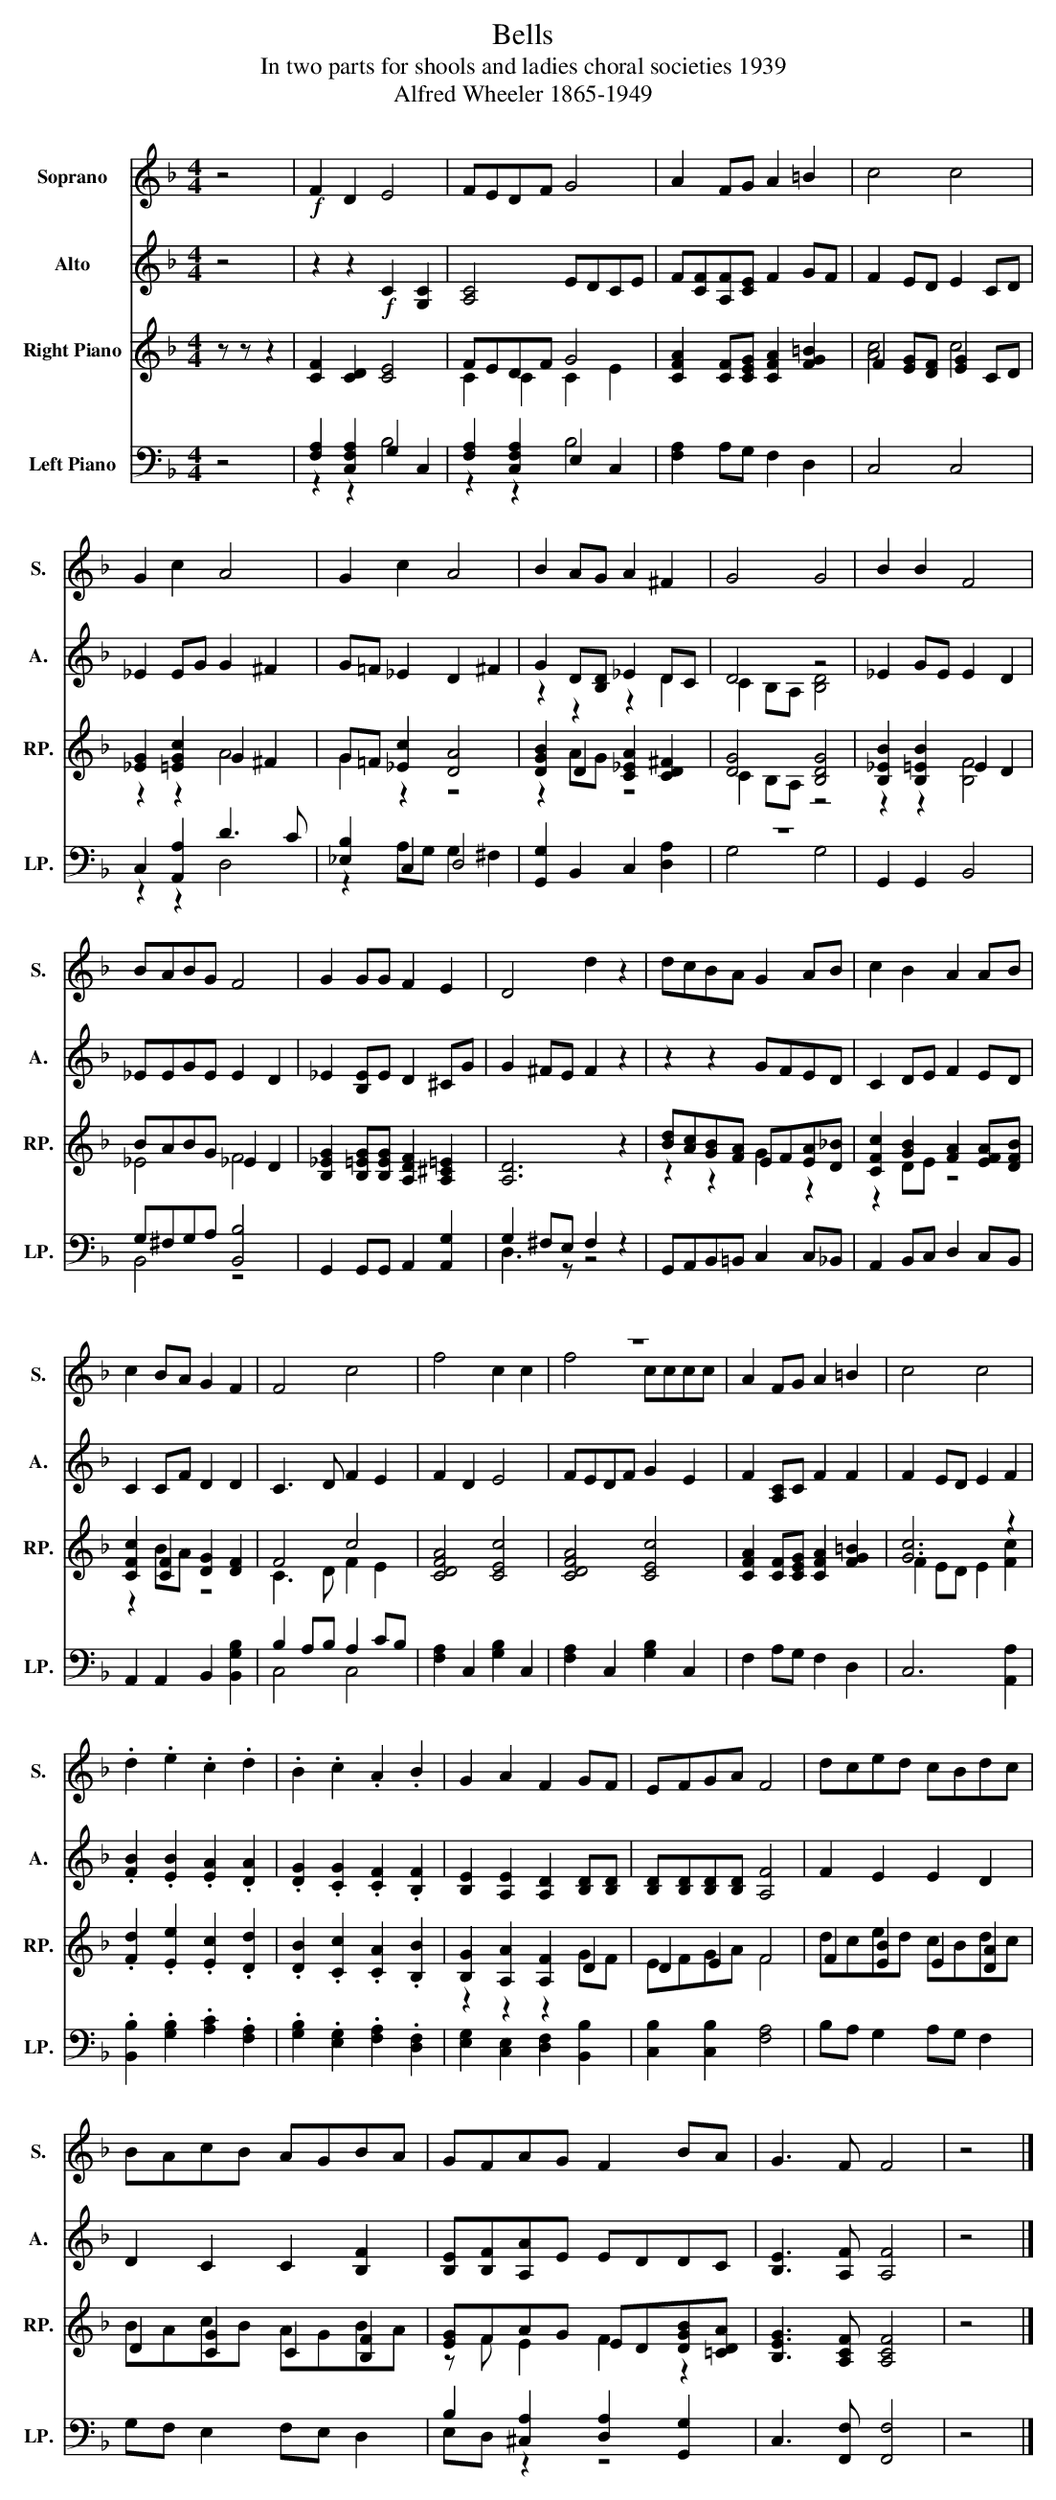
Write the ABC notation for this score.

X:1
T:Bells
T:In two parts for shools and ladies choral societies 1939
T:Alfred Wheeler 1865-1949
%%score ( 1 2 ) ( 3 4 ) ( 5 6 ) ( 7 8 )
L:1/4
M:4/4
K:F
V:1 treble nm="Soprano" snm="S."
V:2 treble
V:3 treble nm="Alto" snm="A."
V:4 treble
V:5 treble nm="Right Piano" snm="RP."
V:6 treble
V:7 bass nm="Left Piano" snm="LP."
V:8 bass
V:1
z2 |!f! F D E2 | F/E/D/F/ G2 | A F/G/ A =B | c2 c2 |$ G c A2 | G c A2 | B A/G/ A ^F | G2 G2 |
B B F2 |$ B/A/B/G/ F2 | G G/G/ F E | D2 d z | d/c/B/A/ G A/B/ | c B A A/B/ |$ c B/A/ G F | F2 c2 |
f2 c c | z4 | A F/G/ A =B | c2 c2 |$ .d .e .c .d | .B .c .A .B | G A F G/F/ | E/F/G/A/ F2 |
d/c/e/d/ c/B/d/c/ |$ B/A/c/B/ A/G/B/A/ | G/F/A/G/ F B/A/ | G3/2 F/ F2 | z2 |]
V:2
x2 | x4 | x4 | x4 | x4 |$ x4 | x4 | x4 | x4 | x4 |$ x4 | x4 | x4 | x4 | x4 |$ x4 | x4 | x4 |
f2 c/c/c/c/ | x4 | x4 |$ x4 | x4 | x4 | x4 | x4 |$ x4 | x4 | x4 | x2 |]
V:3
z2 | z z!f! C [G,C] | [A,C]2 E/D/C/E/ | F/[CF]/[A,F]/[CE]/ F G/F/ | F E/D/ E C/D/ |$
_E E/G/ G ^F | G/=F/ _E D ^F | G D/[B,D]/ _E D/C/ | D2 z2 | _E G/E/ E D |$ _E/E/G/E/ E D |
_E [B,E]/E/ D ^C/G/ | G ^F/E/ F z | z z G/F/E/D/ | C D/E/ F E/D/ |$ C C/F/ D D | C3/2 D/ F E |
F D E2 | F/E/D/F/ G E | F [A,C]/C/ F F | F E/D/ E F |$ .[FB] .[EB] .[EA] .[DA] |
.[DG] .[CG] .[CF] .[B,F] | [B,E] [A,E] [A,D] [B,D]/[B,D]/ | [B,D]/[B,D]/[B,D]/[B,D]/ [A,F]2 |
F E E D |$ D C C [B,F] | [B,E]/[B,F]/[A,A]/E/ E/D/D/C/ | [B,E]3/2 [A,F]/ [A,F]2 | z2 |]
V:4
x2 | x4 | x4 | x4 | x4 |$ x4 | x4 | z z z D | C B,/A,/ [B,D]2 | x4 |$ x4 | x4 | x4 | x4 | x4 |$
x4 | x4 | x4 | x4 | x4 | x4 |$ x4 | x4 | x4 | x4 | x4 |$ x4 | x4 | x4 | x2 |]
V:5
z/ z/ z | [CF] [CD] [CE]2 | F/E/D/F/ G2 | [CFA] [CF]/[CEG]/ [CFA] [FG=B] |
F [EG]/[DF]/ [EG] C/D/ |$ [_EG] [=EGc] G ^F | G/=F/ [_Ec] [DA]2 | [DGB] D [C_EA] [CD^F] |
[DG]2 [B,DG]2 | [B,_EB] [B,=EB] E D |$ B/A/B/G/ _E D | [B,_EG] [B,=EG]/[B,EG]/ [A,DF] [A,^C=E] |
[A,D]3 z | [Bd]/[Ac]/[GB]/[FA]/ E/F/[EA]/[D_B]/ | [CFc] [GB] [FA] [EFA]/[DFB]/ |$
[CFc] [CF] [DG] [DF] | F2 c2 | [CDFA]2 [CEc]2 | [CDFA]2 [CEc]2 | [CFA] [CF]/[CEG]/ [CFA] [FG=B] |
[Gc]3 z |$ .[Fd] .[Ee] .[Ec] .[Dd] | .[DB] .[Cc] .[CA] .[B,B] | [B,G] [A,A] [A,F] D | D E F2 |
F [EB] E [DA] |$ D [CG] C [B,F] | [EG]/F/A/G/ E/D/[DGB]/[=CDA]/ | [B,EG]3/2 [A,CF]/ [A,CF]2 |
z2 |]
V:6
x2 | x4 | C C C E | x4 | [Ac]2 c2 |$ z z A2 | G z z2 | z A/G/ z2 | C B,/A,/ z2 | z z [B,F]2 |$
_E2 F2 | x4 | x4 | z z G z | z D/E/ z2 |$ z B/A/ z2 | C3/2 D/ F E | x4 | x4 | x4 |
F E/D/ E [Fc] |$ x4 | x4 | z z z G/F/ | E/F/G/A/ F2 | d/c/e/d/ c/B/d/c/ |$ B/A/c/B/ A/G/B/A/ |
z/ F/ E F z | x4 | x2 |]
V:7
z2 | [F,A,] [C,F,A,] G, C, | [F,A,] [C,F,A,] E, C, | [F,A,] A,/G,/ F, D, | C,2 C,2 |$
C, [A,,A,] D3/2 C/ | [_E,B,] C, D,2 | [G,,G,] B,, C, [D,A,] | z4 | G,, G,, B,,2 |$
G,/^F,/G,/A,/ [B,,B,]2 | G,, G,,/G,,/ A,, [A,,G,] | G, ^F,/E,/ F, z |
G,,/A,,/B,,/=B,,/ C, C,/_B,,/ | A,, B,,/C,/ D, C,/B,,/ |$ A,, A,, B,, [B,,G,B,] |
B, A,/B,/ A, C/B,/ | [F,A,] C, [G,B,] C, | [F,A,] C, [G,B,] C, | F, A,/G,/ F, D, | C,3 [A,,A,] |$
.[B,,B,] .[G,B,] .[A,C] .[F,A,] | .[G,B,] .[E,G,] .[F,A,] .[D,F,] | [E,G,] [C,E,] [D,F,] [B,,B,] |
[C,B,] [C,B,] [F,A,]2 | B,/A,/ G, A,/G,/ F, |$ G,/F,/ E, F,/E,/ D, | B, [^C,A,] [D,A,] [G,,G,] |
C,3/2 [F,,F,]/ [F,,F,]2 | z2 |]
V:8
x2 | z z B,2 | z z B,2 | x4 | x4 |$ z z D,2 | z A,/G,/ G, ^F, | x4 | G,2 G,2 | x4 |$ B,,2 z2 |
x4 | D,3/2 z/ z2 | x4 | x4 |$ x4 | C,2 C,2 | x4 | x4 | x4 | x4 |$ x4 | x4 | x4 | x4 | x4 |$ x4 |
E,/D,/ z z2 | x4 | x2 |]
